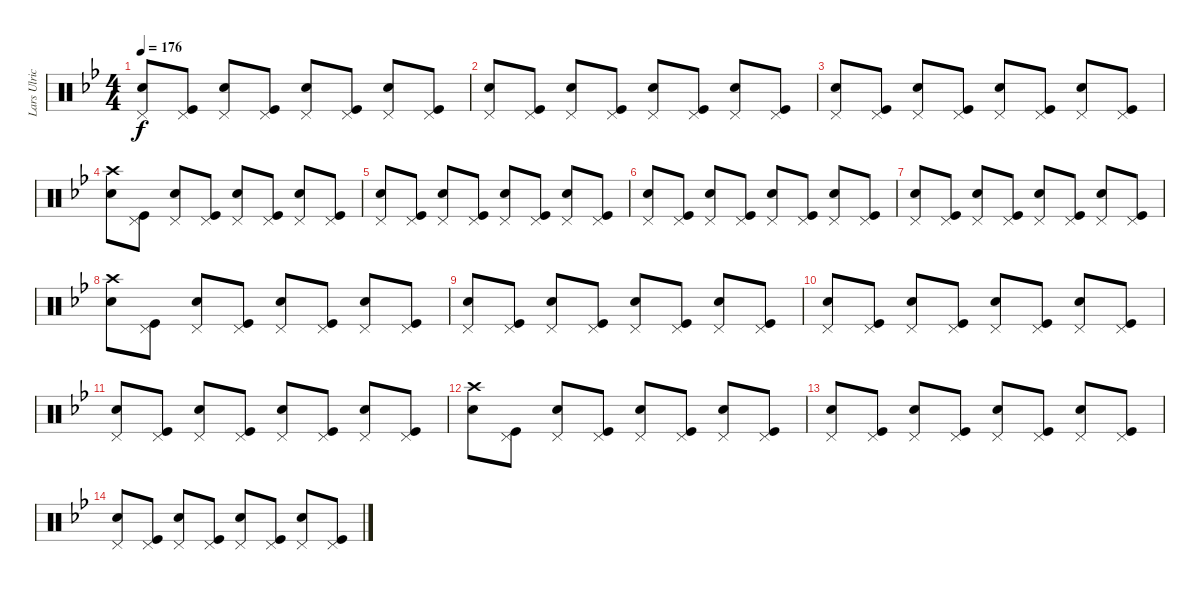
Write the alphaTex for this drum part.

\track ("Lars Ulrich" "Lars Ulric") {instrument percussion}
\staff {score}
\articulation defaults
\ts (4 4)
\tempo 176
\clef neutral
\ks bb
("Pedal Hi-Hat (hit)" "Snare (hit) 2").8{dy f} ("Pedal Hi-Hat (hit)" "Kick (hit)").8 ("Pedal Hi-Hat (hit)" "Snare (hit) 2").8 ("Pedal Hi-Hat (hit)" "Kick (hit)").8 ("Pedal Hi-Hat (hit)" "Snare (hit) 2").8 ("Pedal Hi-Hat (hit)" "Kick (hit)").8 ("Pedal Hi-Hat (hit)" "Snare (hit) 2").8 ("Pedal Hi-Hat (hit)" "Kick (hit)").8 |
("Pedal Hi-Hat (hit)" "Snare (hit) 2").8 ("Pedal Hi-Hat (hit)" "Kick (hit)").8 ("Pedal Hi-Hat (hit)" "Snare (hit) 2").8 ("Pedal Hi-Hat (hit)" "Kick (hit)").8 ("Pedal Hi-Hat (hit)" "Snare (hit) 2").8 ("Pedal Hi-Hat (hit)" "Kick (hit)").8 ("Pedal Hi-Hat (hit)" "Snare (hit) 2").8 ("Pedal Hi-Hat (hit)" "Kick (hit)").8 |
("Pedal Hi-Hat (hit)" "Snare (hit) 2").8 ("Pedal Hi-Hat (hit)" "Kick (hit)").8 ("Pedal Hi-Hat (hit)" "Snare (hit) 2").8 ("Pedal Hi-Hat (hit)" "Kick (hit)").8 ("Pedal Hi-Hat (hit)" "Snare (hit) 2").8 ("Pedal Hi-Hat (hit)" "Kick (hit)").8 ("Pedal Hi-Hat (hit)" "Snare (hit) 2").8 ("Pedal Hi-Hat (hit)" "Kick (hit)").8 |
("Crash high (hit)" "Snare (hit) 2").8{volume 5} ("Pedal Hi-Hat (hit)" "Kick (hit)").8 ("Pedal Hi-Hat (hit)" "Snare (hit) 2").8 ("Pedal Hi-Hat (hit)" "Kick (hit)").8 ("Pedal Hi-Hat (hit)" "Snare (hit) 2").8 ("Pedal Hi-Hat (hit)" "Kick (hit)").8 ("Pedal Hi-Hat (hit)" "Snare (hit) 2").8 ("Pedal Hi-Hat (hit)" "Kick (hit)").8 |
("Pedal Hi-Hat (hit)" "Snare (hit) 2").8 ("Pedal Hi-Hat (hit)" "Kick (hit)").8 ("Pedal Hi-Hat (hit)" "Snare (hit) 2").8 ("Pedal Hi-Hat (hit)" "Kick (hit)").8 ("Pedal Hi-Hat (hit)" "Snare (hit) 2").8 ("Pedal Hi-Hat (hit)" "Kick (hit)").8 ("Pedal Hi-Hat (hit)" "Snare (hit) 2").8 ("Pedal Hi-Hat (hit)" "Kick (hit)").8 |
("Pedal Hi-Hat (hit)" "Snare (hit) 2").8 ("Pedal Hi-Hat (hit)" "Kick (hit)").8 ("Pedal Hi-Hat (hit)" "Snare (hit) 2").8 ("Pedal Hi-Hat (hit)" "Kick (hit)").8 ("Pedal Hi-Hat (hit)" "Snare (hit) 2").8 ("Pedal Hi-Hat (hit)" "Kick (hit)").8 ("Pedal Hi-Hat (hit)" "Snare (hit) 2").8 ("Pedal Hi-Hat (hit)" "Kick (hit)").8 |
("Pedal Hi-Hat (hit)" "Snare (hit) 2").8{volume 3} ("Pedal Hi-Hat (hit)" "Kick (hit)").8 ("Pedal Hi-Hat (hit)" "Snare (hit) 2").8 ("Pedal Hi-Hat (hit)" "Kick (hit)").8 ("Pedal Hi-Hat (hit)" "Snare (hit) 2").8 ("Pedal Hi-Hat (hit)" "Kick (hit)").8 ("Pedal Hi-Hat (hit)" "Snare (hit) 2").8 ("Pedal Hi-Hat (hit)" "Kick (hit)").8 |
("Crash high (hit)" "Snare (hit) 2").8 ("Pedal Hi-Hat (hit)" "Kick (hit)").8 ("Pedal Hi-Hat (hit)" "Snare (hit) 2").8 ("Pedal Hi-Hat (hit)" "Kick (hit)").8 ("Pedal Hi-Hat (hit)" "Snare (hit) 2").8 ("Pedal Hi-Hat (hit)" "Kick (hit)").8 ("Pedal Hi-Hat (hit)" "Snare (hit) 2").8 ("Pedal Hi-Hat (hit)" "Kick (hit)").8 |
("Pedal Hi-Hat (hit)" "Snare (hit) 2").8 ("Pedal Hi-Hat (hit)" "Kick (hit)").8 ("Pedal Hi-Hat (hit)" "Snare (hit) 2").8 ("Pedal Hi-Hat (hit)" "Kick (hit)").8 ("Pedal Hi-Hat (hit)" "Snare (hit) 2").8 ("Pedal Hi-Hat (hit)" "Kick (hit)").8 ("Pedal Hi-Hat (hit)" "Snare (hit) 2").8 ("Pedal Hi-Hat (hit)" "Kick (hit)").8 |
("Pedal Hi-Hat (hit)" "Snare (hit) 2").8{volume 2} ("Pedal Hi-Hat (hit)" "Kick (hit)").8 ("Pedal Hi-Hat (hit)" "Snare (hit) 2").8 ("Pedal Hi-Hat (hit)" "Kick (hit)").8 ("Pedal Hi-Hat (hit)" "Snare (hit) 2").8 ("Pedal Hi-Hat (hit)" "Kick (hit)").8 ("Pedal Hi-Hat (hit)" "Snare (hit) 2").8 ("Pedal Hi-Hat (hit)" "Kick (hit)").8 |
("Pedal Hi-Hat (hit)" "Snare (hit) 2").8 ("Pedal Hi-Hat (hit)" "Kick (hit)").8 ("Pedal Hi-Hat (hit)" "Snare (hit) 2").8 ("Pedal Hi-Hat (hit)" "Kick (hit)").8 ("Pedal Hi-Hat (hit)" "Snare (hit) 2").8 ("Pedal Hi-Hat (hit)" "Kick (hit)").8 ("Pedal Hi-Hat (hit)" "Snare (hit) 2").8 ("Pedal Hi-Hat (hit)" "Kick (hit)").8 |
("Crash high (hit)" "Snare (hit) 2").8 ("Pedal Hi-Hat (hit)" "Kick (hit)").8 ("Pedal Hi-Hat (hit)" "Snare (hit) 2").8 ("Pedal Hi-Hat (hit)" "Kick (hit)").8 ("Pedal Hi-Hat (hit)" "Snare (hit) 2").8 ("Pedal Hi-Hat (hit)" "Kick (hit)").8 ("Pedal Hi-Hat (hit)" "Snare (hit) 2").8 ("Pedal Hi-Hat (hit)" "Kick (hit)").8 |
("Pedal Hi-Hat (hit)" "Snare (hit) 2").8{volume 0} ("Pedal Hi-Hat (hit)" "Kick (hit)").8 ("Pedal Hi-Hat (hit)" "Snare (hit) 2").8 ("Pedal Hi-Hat (hit)" "Kick (hit)").8 ("Pedal Hi-Hat (hit)" "Snare (hit) 2").8 ("Pedal Hi-Hat (hit)" "Kick (hit)").8 ("Pedal Hi-Hat (hit)" "Snare (hit) 2").8 ("Pedal Hi-Hat (hit)" "Kick (hit)").8 |
("Pedal Hi-Hat (hit)" "Snare (hit) 2").8 ("Pedal Hi-Hat (hit)" "Kick (hit)").8 ("Pedal Hi-Hat (hit)" "Snare (hit) 2").8 ("Pedal Hi-Hat (hit)" "Kick (hit)").8 ("Pedal Hi-Hat (hit)" "Snare (hit) 2").8 ("Pedal Hi-Hat (hit)" "Kick (hit)").8 ("Pedal Hi-Hat (hit)" "Snare (hit) 2").8 ("Pedal Hi-Hat (hit)" "Kick (hit)").8
